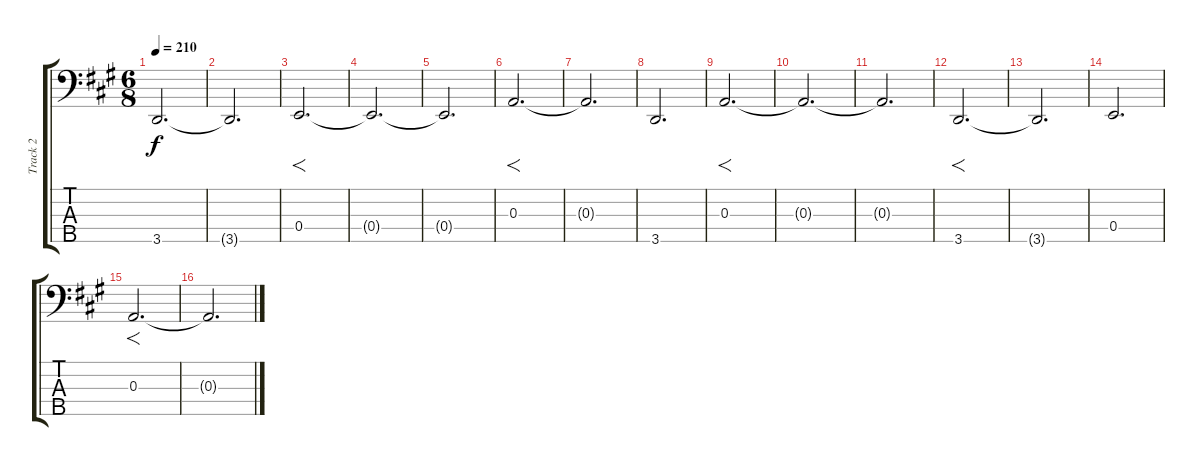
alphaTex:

\track ("Track 2" "Track 2") {instrument contrabass}
\staff {score tabs}
\tuning (G2 D2 A1 E1 B0) {hide}
\ts (6 8)
\tempo 210
\clef f4
\ks a
3.5{t}.2{d dy f} |
3.5{t}.2{d} |
0.4.2{f d} |
0.4{t}.2{d} |
0.4{t}.2{d} |
0.3.2{f d} |
0.3{t}.2{d} |
3.5.2{d} |
0.3.2{f d} |
0.3{t}.2{d} |
0.3{t}.2{d} |
3.5.2{f d} |
3.5{t}.2{d} |
0.4.2{d} |
0.3.2{f d} |
0.3{t}.2{d}
